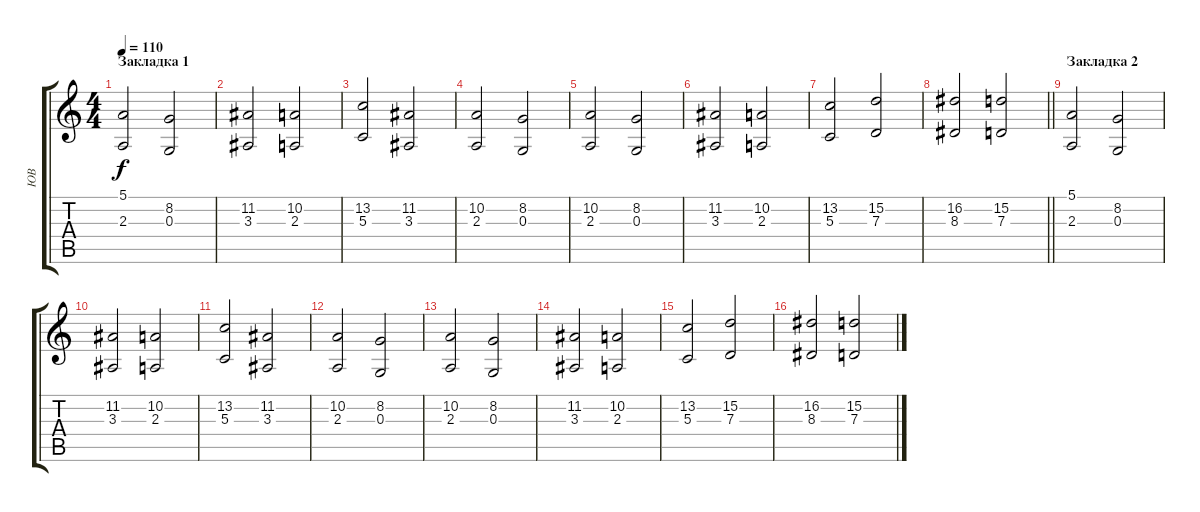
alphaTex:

\track ("ЮВ" "ЮВ") {instrument pad8sweep}
\staff {score tabs}
\tuning (E4 B3 G3 D3 A2 E2) {hide}
\ts (4 4)
\section ("" "Закладка 1")
\tempo 110
\clef g2
\ks c
(5.1 2.3).2{dy f instrument pad8sweep} (8.2 0.3).2 |
(11.2 3.3).2 (10.2 2.3).2 |
(13.2 5.3).2 (11.2 3.3).2 |
(10.2 2.3).2 (8.2 0.3).2 |
(10.2 2.3).2 (8.2 0.3).2 |
(11.2 3.3).2 (10.2 2.3).2 |
(13.2 5.3).2 (15.2 7.3).2 |
\barLineRight lightlight
(16.2 8.3).2 (15.2 7.3).2 |
\section ("" "Закладка 2")
(5.1 2.3).2{instrument pad8sweep} (8.2 0.3).2 |
(11.2 3.3).2 (10.2 2.3).2 |
(13.2 5.3).2 (11.2 3.3).2 |
(10.2 2.3).2 (8.2 0.3).2 |
(10.2 2.3).2{volume 0} (8.2 0.3).2 |
(11.2 3.3).2 (10.2 2.3).2 |
(13.2 5.3).2 (15.2 7.3).2 |
(16.2 8.3).2 (15.2 7.3).2
